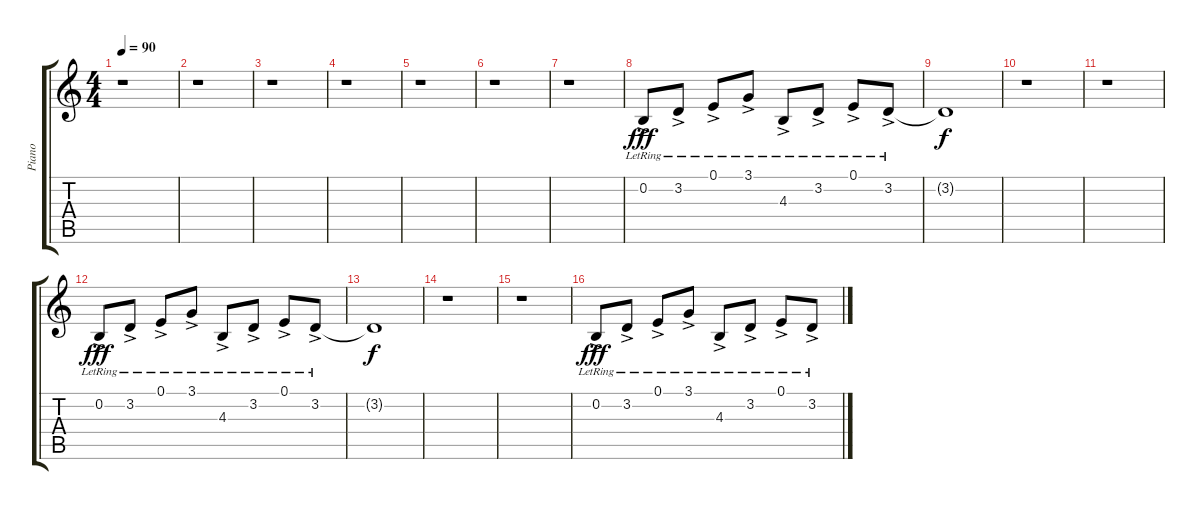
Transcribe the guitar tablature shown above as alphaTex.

\track ("Piano" "Piano") {instrument acousticgrandpiano}
\staff {score tabs}
\tuning (E4 B3 G3 D3 A2 E2) {hide}
\ts (4 4)
\tempo 90
\clef g2
\ks c
r.1{dy fff instrument acousticgrandpiano} |
r.1 |
r.1 |
r.1 |
r.1 |
r.1 |
r.1 |
0.2{ac lr}.8 3.2{ac lr}.8 0.1{ac lr}.8 3.1{ac lr}.8 4.3{ac lr}.8 3.2{ac lr}.8 0.1{ac lr}.8 3.2{ac lr}.8 |
3.2{t}.1{dy f} |
r.1 |
r.1 |
0.2{ac lr}.8{dy fff} 3.2{ac lr}.8 0.1{ac lr}.8 3.1{ac lr}.8 4.3{ac lr}.8 3.2{ac lr}.8 0.1{ac lr}.8 3.2{ac lr}.8 |
3.2{t}.1{dy f} |
r.1 |
r.1 |
0.2{ac lr}.8{dy fff} 3.2{ac lr}.8 0.1{ac lr}.8 3.1{ac lr}.8 4.3{ac lr}.8 3.2{ac lr}.8 0.1{ac lr}.8 3.2{ac lr}.8
